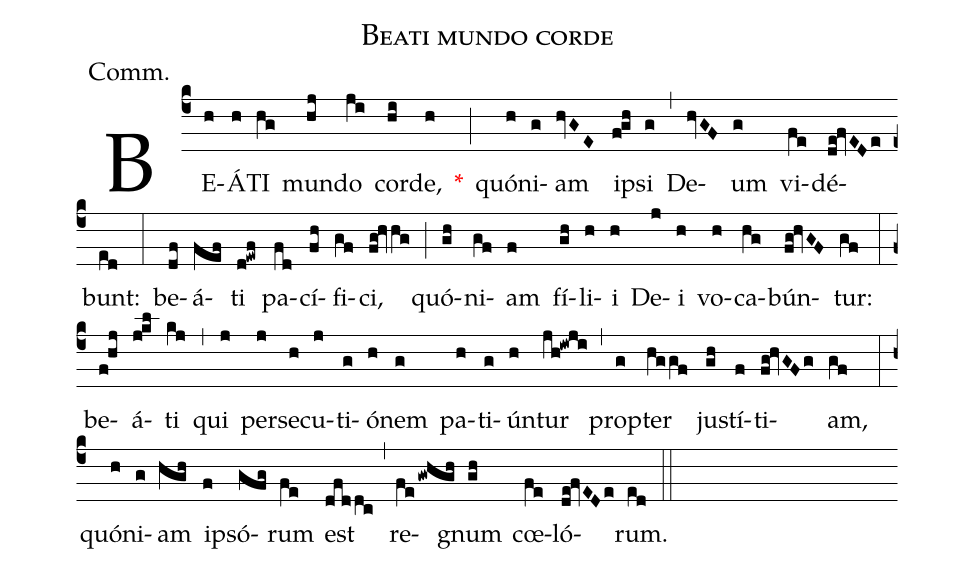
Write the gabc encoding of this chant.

name:Beati mundo corde;
annotation:Comm.;
mode:I.;
office-part:Communion;
%%
(c4) BE(h)Á(h)TI(hg) mun(hj)do(ji) cor(hi)de,(h) <v>\red{*}</v>(;) quó(h)ni(g)am(hvGE) i(f!gh)psi(g) (,) De(hvGF)um(g) vi(fe)dé(de!fvEDe)bunt:(ed) (:) be(df)á(fef)ti(d!ewf) pa(fd)cí(fh)fi(gf)ci,(fg!hvhg) (;) quó(gh)ni(gf)am(f) fí(gh)li(h)i(h) De(j)i(h) vo(h)ca(hg)bún(fg!hvGF)tur:(gf) (:) be(f!hj)á(j!kl)ti(kj) (,) qui(j) per(j)se(h)cu(j)ti(g)ó(h)nem(g) pa(h)ti(g)ún(h)tur(jh!iwji) (,) prop(g)ter(hggf) ju(gh)stí(f)ti(fg!hvGFg)am,(gf) (:) quó(h)ni(g)am(hgh) i(f)psó(gfg)rum(fe) est(dfddc) (,) re(fe/gwhgh)gnum(gh) cœ(fe)ló(de!fvEDe)rum.(ed) (::)
